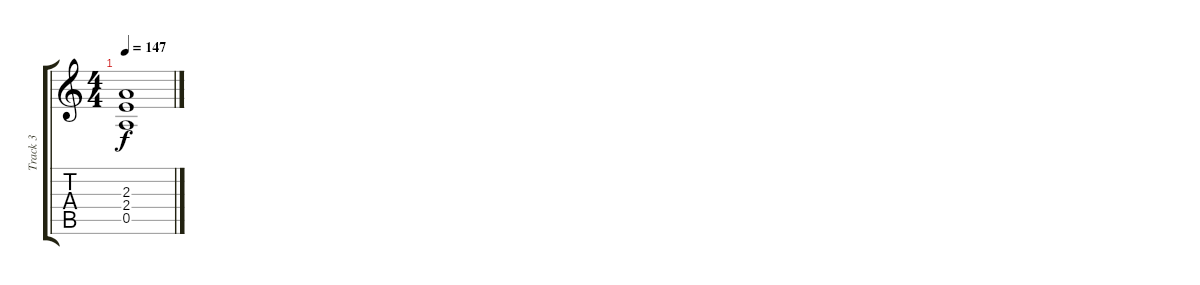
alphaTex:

\track ("Track 3" "Track 3") {instrument distortionguitar}
\staff {score tabs}
\tuning (E4 B3 G3 D3 A2 E2) {hide}
\ts (4 4)
\tempo 147
\clef g2
\ks c
(2.3 2.4 0.5).1{dy f}
